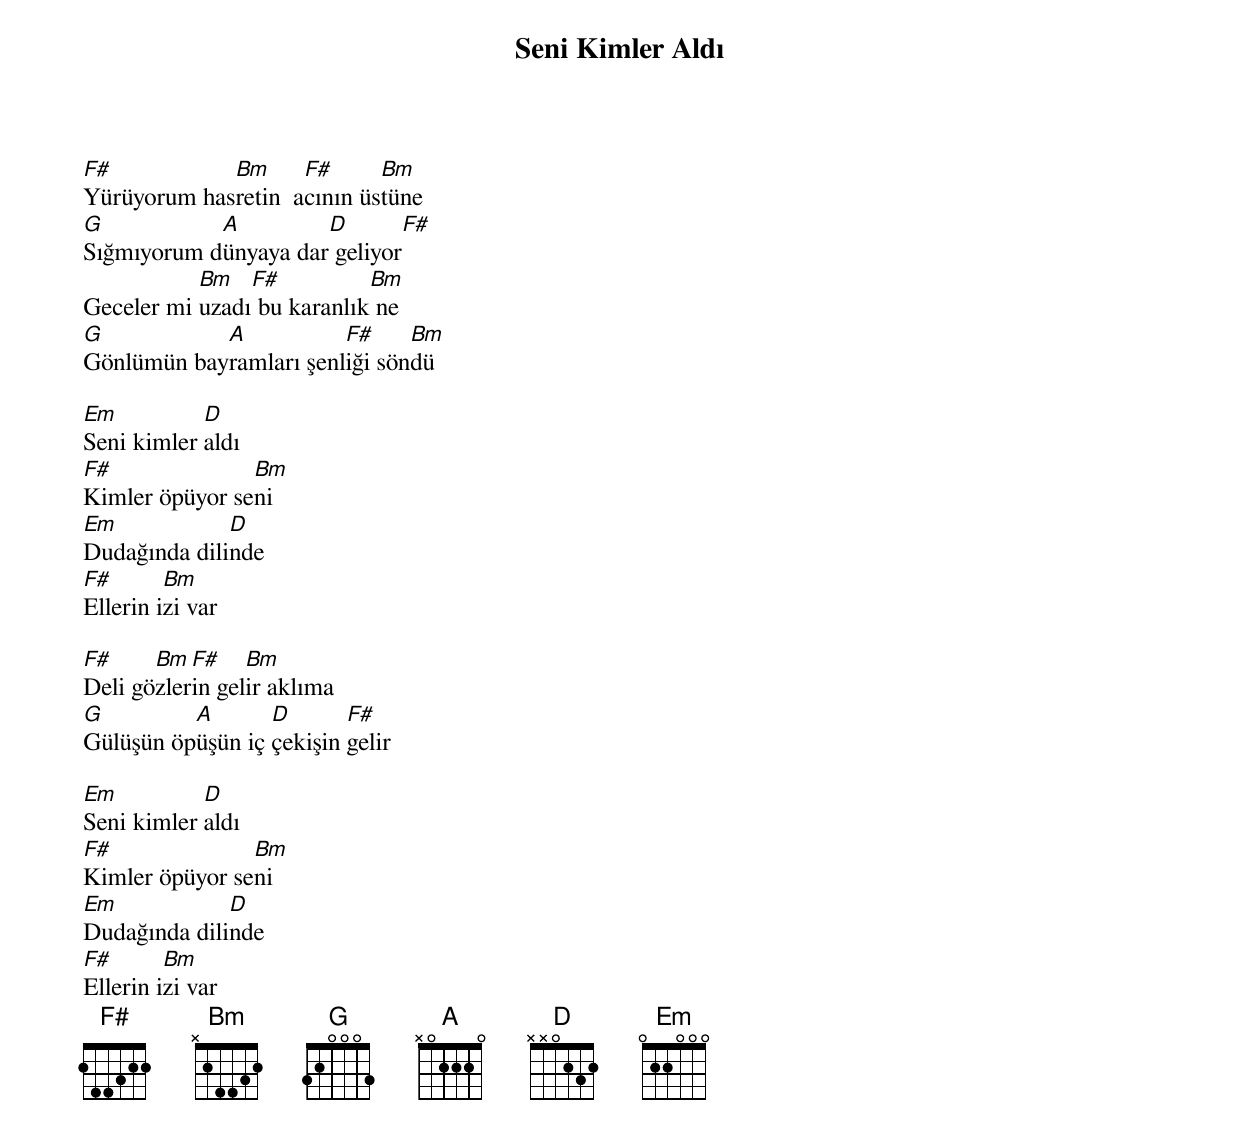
{title: Seni Kimler Aldı}
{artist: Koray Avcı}

F#           Bm      F#      Bm
Yürüyorum hasretin  acının üstüne
G           A         D       F#
Sığmıyorum dünyaya dar geliyor
           Bm   F#          Bm
Geceler mi uzadı bu karanlık ne
G           A           F#     Bm
Gönlümün bayramları şenliği söndü

Em          D
Seni kimler aldı
F#              Bm
Kimler öpüyor seni
Em            D
Dudağında dilinde
F#       Bm
Ellerin izi var

F#     Bm  F#    Bm
Deli gözlerin gelir aklıma
G         A       D       F#
Gülüşün öpüşün iç çekişin gelir

Em          D
Seni kimler aldı
F#              Bm
Kimler öpüyor seni
Em            D
Dudağında dilinde
F#       Bm
Ellerin izi var
